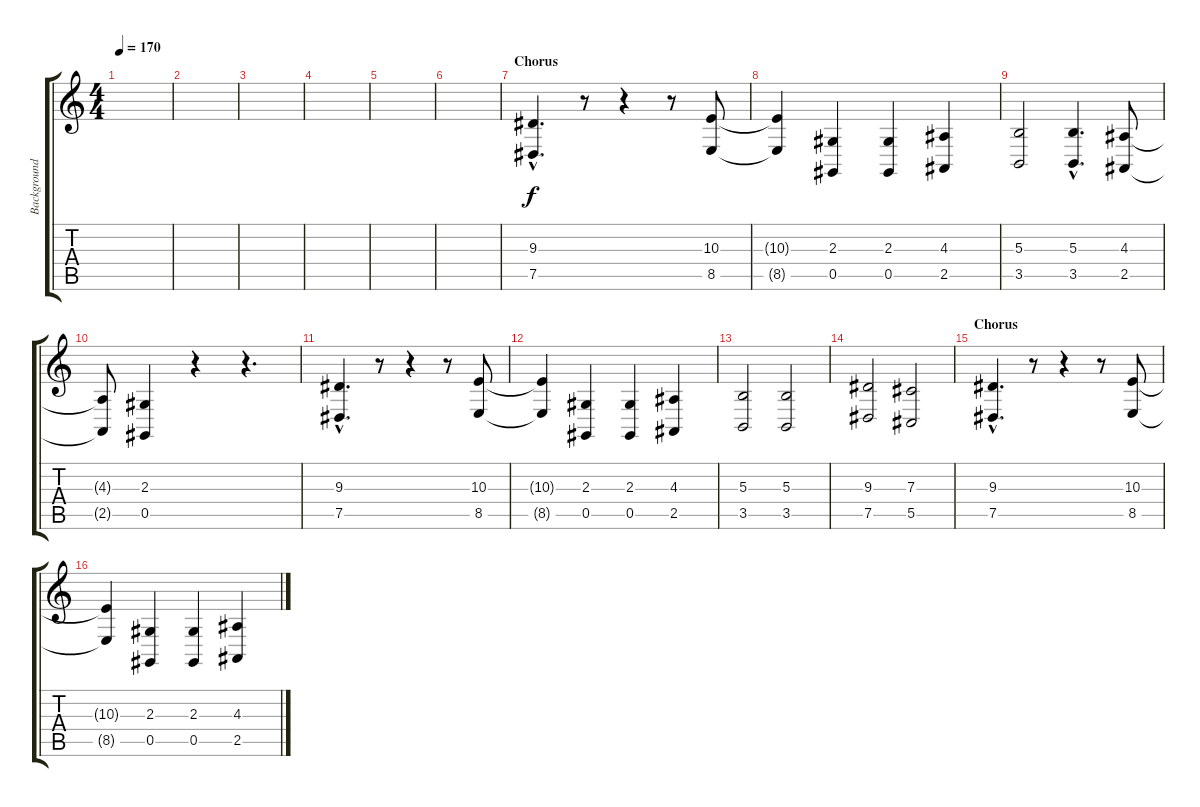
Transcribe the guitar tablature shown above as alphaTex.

\track ("Background Vocals" "Background") {instrument choiraahs}
\staff {score tabs}
\tuning (Eb4 Bb3 Gb3 Db3 Ab2 Eb2) {hide}
\ts (4 4)
\tempo 170
\clef g2
\ks c
|
|
|
|
|
|
\section ("" "Chorus")
(9.3{hac} 7.5{hac}).4{d} r.8 r.4 r.8 (10.3 8.5).8 |
(10.3{t} 8.5{t}).4 (2.3 0.5).4 (2.3 0.5).4 (4.3 2.5).4 |
(5.3 3.5).2 (5.3{hac} 3.5{hac}).4{d} (4.3 2.5).8 |
(4.3{t} 2.5{t}).8 (2.3 0.5).4 r.4 r.4{d} |
(9.3{hac} 7.5{hac}).4{d} r.8 r.4 r.8 (10.3 8.5).8 |
(10.3{t} 8.5{t}).4 (2.3 0.5).4 (2.3 0.5).4 (4.3 2.5).4 |
(5.3 3.5).2 (5.3 3.5).2 |
(9.3 7.5).2 (7.3 5.5).2 |
\section ("" "Chorus")
(9.3{hac} 7.5{hac}).4{d} r.8 r.4 r.8 (10.3 8.5).8 |
(10.3{t} 8.5{t}).4 (2.3 0.5).4 (2.3 0.5).4 (4.3 2.5).4
